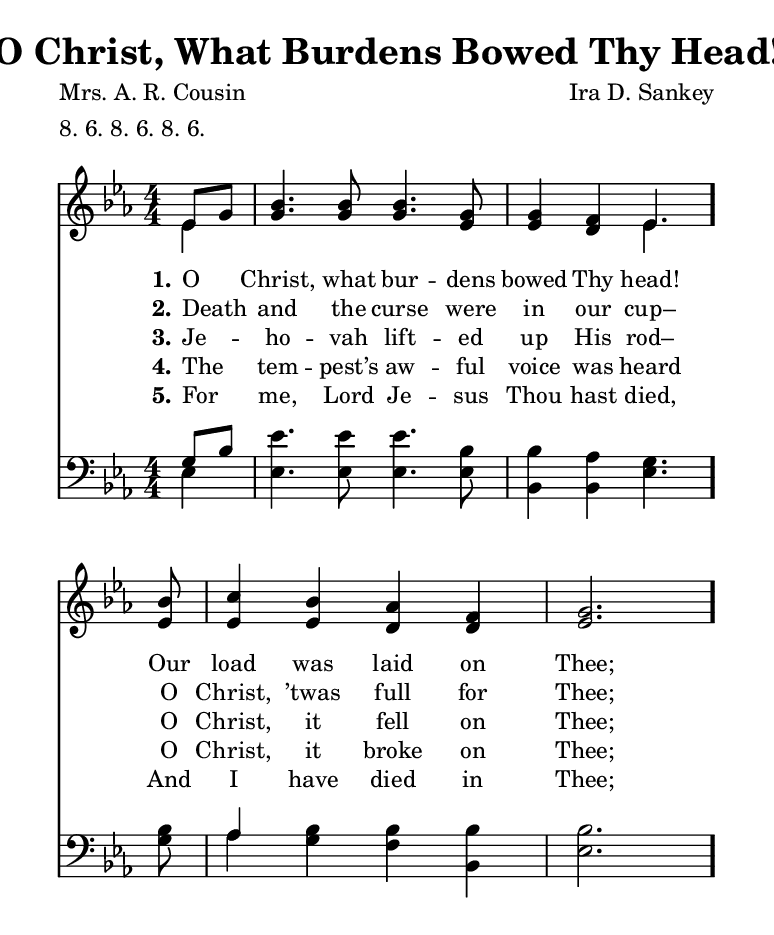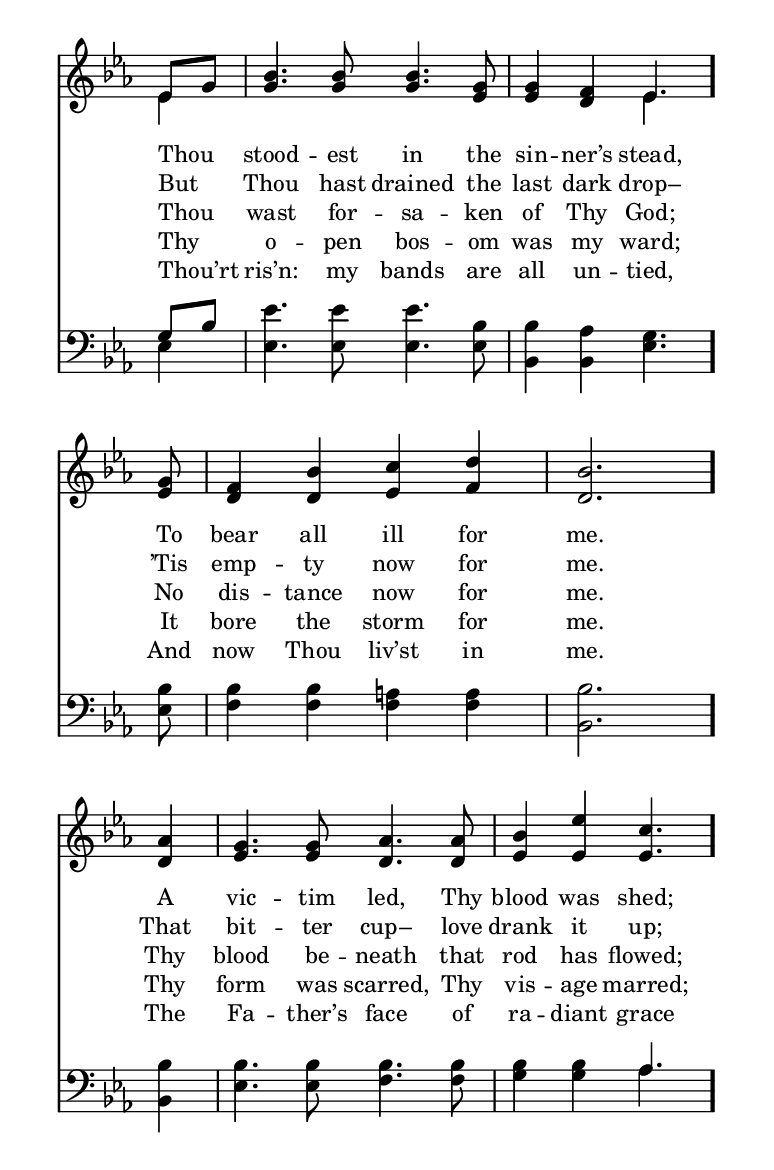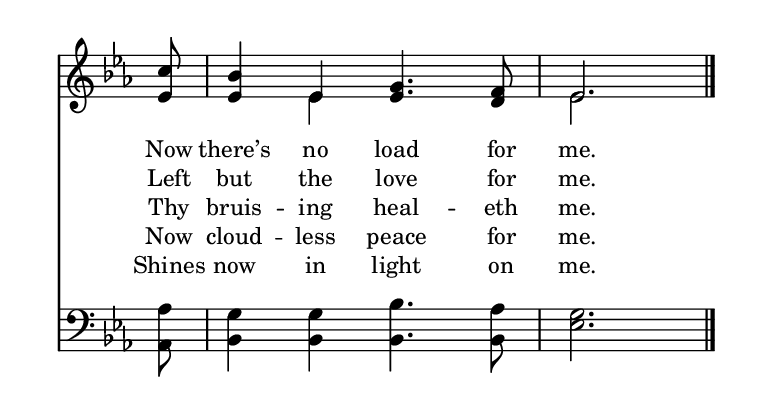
\include "common/global.ily"
\paper {
  \include "common/paper.ily"
  ragged-bottom = ##t
  ragged-last-bottom = ##t
  systems-per-page = #(cond (is-eogsized 3) (#t #f))
}

\header{
  %gospel
  hymnnumber = "33"
  title = "O Christ, What Burdens Bowed Thy Head!"
  tunename = ""
  meter = "8. 6. 8. 6. 8. 6."
  poet = "Mrs. A. R. Cousin"
  composer = "Ira D. Sankey"
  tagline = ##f
}

% for fermata in MIDI
ta = { \tempo 4=80 }
tb = { \tempo 4=40 }

patternAA = { c8[ c8] | c4. c8 c4. c8 | c4 c4 c4. }
patternAB = { c4      | c4. c8 c4. c8 | c4 c4 c4. }

patternBA = { c8 | c4 c4 c4  c4 | c2. }
patternBB = { c8 | c4 c4 c4. c8 | c2. }

global = {
  \include "common/overrides.ily"
  \override Staff.TimeSignature.style = #'numbered
  \time 4/4
  \override Score.MetronomeMark.transparent = ##t % hide all fermata changes too
  \ta
  \key ees \major
  \partial 4
  \autoBeamOff
}

notesSoprano = {
\global
\relative c' {

  \changePitch \patternAA { ees g | bes bes bes g | g f ees   }
  \changePitch \patternBA { bes'  | c bes aes f   | g         }
  \changePitch \patternAA { ees g | bes bes bes g | g f ees   }
  \changePitch \patternBA { g     | f bes c d     | bes       }
  \changePitch \patternAB { aes   | g g aes aes   | bes ees c }
  \changePitch \patternBB { c     | bes ees, g f  | ees       }

  \bar "|."

}
}

notesAlto = {
\global
\relative e' {

  \changePitch \patternAB { ees | g g g ees     | ees d ees   }
  \changePitch \patternBA { ees | ees ees d d   | ees         }
  \changePitch \patternAB { ees | g g g ees     | ees d ees   }
  \changePitch \patternBA { ees | d d ees f     | d           }
  \changePitch \patternAB { d   | ees ees d d   | ees ees ees }
  \changePitch \patternBB { ees | ees ees ees d | ees         }

}
}

notesTenor = {
\global
\relative a {

  \changePitch \patternAA { g bes | ees ees ees bes | bes aes g   }
  \changePitch \patternBA { bes   | aes bes bes bes | bes         }
  \changePitch \patternAA { g bes | ees ees ees bes | bes aes g   }
  \changePitch \patternBA { bes   | bes bes a a     | bes         }
  \changePitch \patternAB { bes   | bes bes bes bes | bes bes aes }
  \changePitch \patternBB { aes   | g g bes aes     | g           }

}
}

notesBass = {
\global
\relative f {

  \changePitch \patternAB { ees  | ees ees ees ees | bes bes ees }
  \changePitch \patternBA { g    | aes g f bes,    | ees         }
  \changePitch \patternAB { ees  | ees ees ees ees | bes bes ees }
  \changePitch \patternBA { ees  | f f f f         | bes,        }
  \changePitch \patternAB { bes  | ees ees f f     | g g aes     }
  \changePitch \patternBB { aes, | bes bes bes bes | ees         }

}
}

wordsA = \lyricmode {
\set stanza = "1."

O Christ, what bur -- dens bowed Thy head! \bar "."
Our load was laid on Thee; \bar "." \break
Thou stood -- est in the sin -- ner’s stead, \bar "."
To bear all ill for me. \bar "." \break
A vic -- tim led, Thy blood was shed; \bar "."
Now there’s no load for me. \bar "." \break

}

wordsB = \lyricmode {
\set stanza = "2."

Death and the curse were in our cup–
O Christ, ’twas full for Thee;
But Thou hast drained the last dark drop–
’Tis emp -- ty now for me.
That bit -- ter cup– love drank it up;
Left but the love for me.

}

wordsC = \lyricmode {
\set stanza = "3."

Je -- ho -- vah lift -- ed up His rod–
O Christ, it fell on Thee;
Thou wast for -- sa -- ken of Thy God;
No dis -- tance now for me.
Thy blood be -- neath that rod has flowed;
Thy bruis -- ing heal -- eth me.

}

wordsD = \lyricmode {
\set stanza = "4."

The tem -- pest’s aw -- ful voice was heard
O Christ, it broke on Thee;
Thy o -- pen bos -- om was my ward;
It bore the storm for me.
Thy form was scarred, Thy vis -- age marred;
Now cloud -- less peace for me.

}

wordsE = \lyricmode {
\set stanza = "5."

For me, Lord Je -- sus Thou hast died,
And I have died in Thee;
Thou’rt ris’n: my bands are all un -- tied,
And now Thou liv’st in me.
The Fa -- ther’s face of ra -- diant grace
Shines now in light on me.

}

\score {
  \context ChoirStaff <<
    \context Staff = upper <<
      \set Staff.autoBeaming = ##f
      \set ChoirStaff.systemStartDelimiter = #'SystemStartBar
      \set ChoirStaff.printPartCombineTexts = ##f
      \partcombine #'(2 . 9) \notesSoprano \notesAlto
      \context NullVoice = sopranos { \voiceOne << \notesSoprano >> }
      \context NullVoice = altos { \voiceTwo << \notesAlto >> }
      \context Lyrics = one   \lyricsto sopranos \wordsA
      \context Lyrics = two   \lyricsto sopranos \wordsB
      \context Lyrics = three \lyricsto sopranos \wordsC
      \context Lyrics = four  \lyricsto sopranos \wordsD
      \context Lyrics = five  \lyricsto sopranos \wordsE
    >>
    \context Staff = men <<
      \set Staff.autoBeaming = ##f
      \clef bass
      \set ChoirStaff.printPartCombineTexts = ##f
      \partcombine #'(2 . 9) \notesTenor \notesBass
      \context NullVoice = tenors { \voiceOne << \notesTenor >> }
      \context NullVoice = basses { \voiceTwo << \notesBass >> }
    >>
  >>
  \layout {
    \include "common/layout.ily"
  }
  \midi{
    \include "common/midi.ily"
  }
}

\version "2.19.49"  % necessary for upgrading to future LilyPond versions.

% vi:set et ts=2 sw=2 ai nocindent syntax=lilypond:
